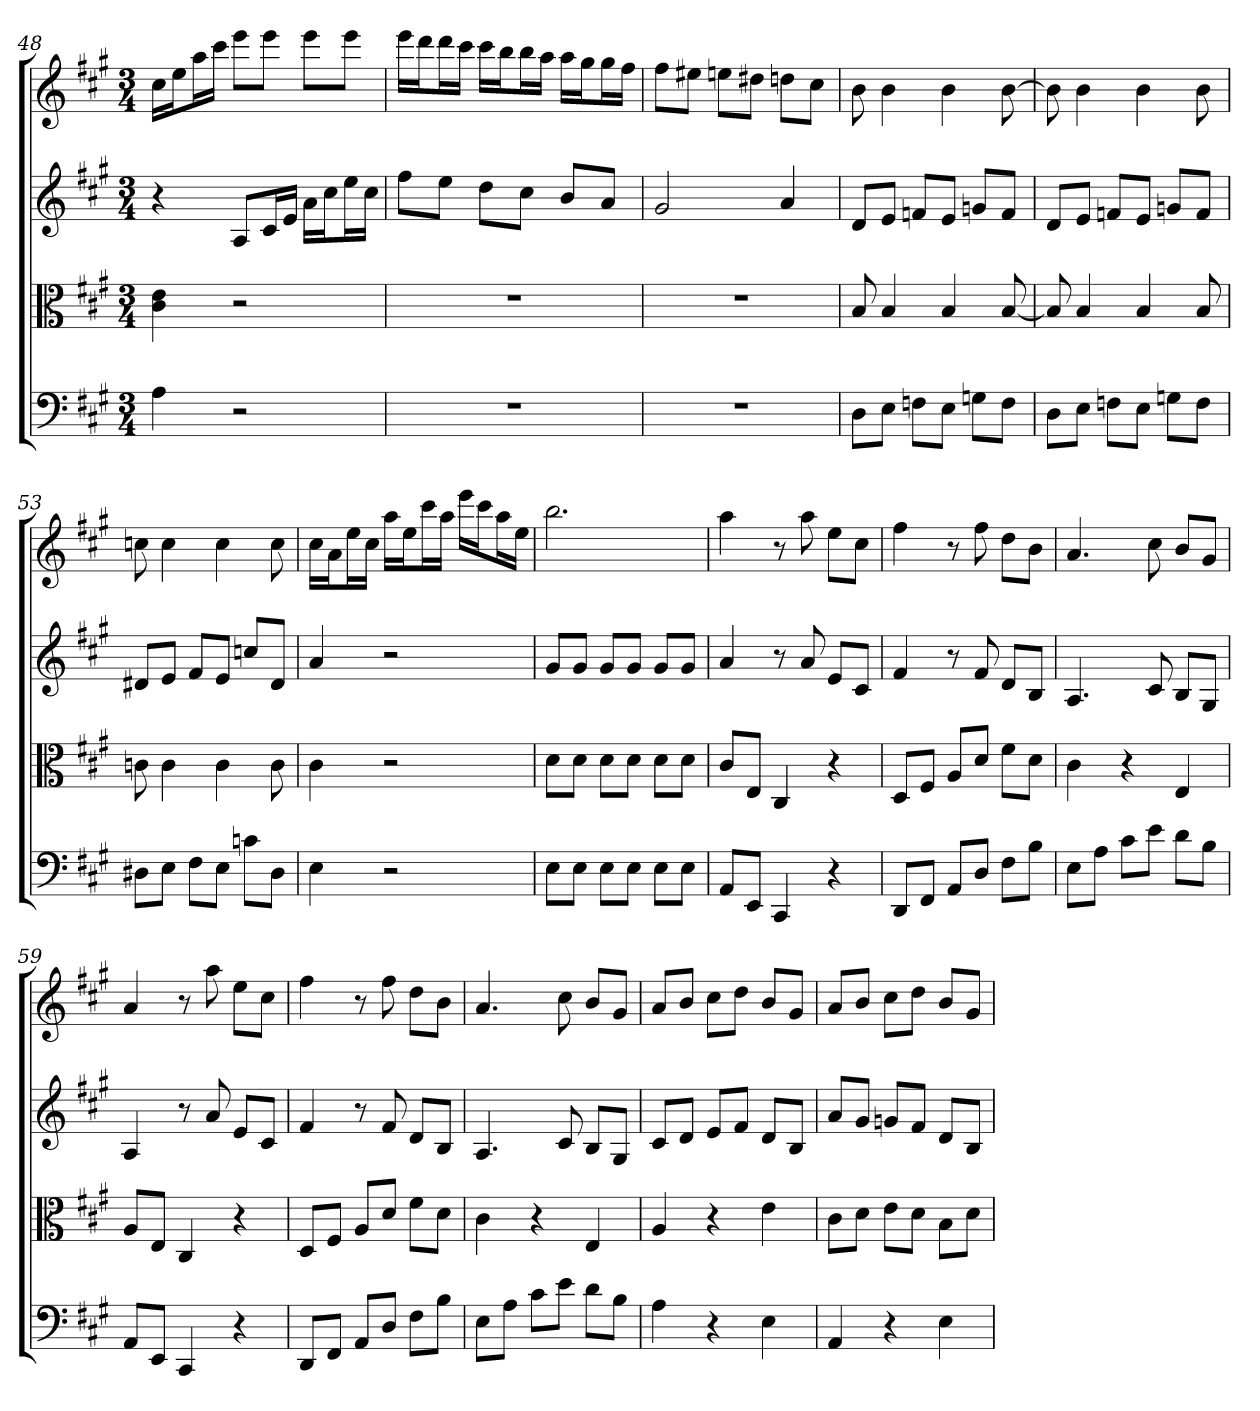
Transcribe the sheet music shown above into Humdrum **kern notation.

**kern	**kern	**kern	**kern
*part4	*part3	*part2	*part1
*staff4	*staff3	*staff2	*staff1
*clefF4	*clefC3	*	*
*k[f#c#g#]	*k[f#c#g#]	*k[f#c#g#]	*k[f#c#g#]
*f#:	*f#:	*f#:	*f#:
*M3/4	*M3/4	*M3/4	*M3/4
=48	=48	=48	=48
4A	4c# 4e	4r	16cc#LL
.	.	.	16eeJ
.	.	.	16aaL
.	.	.	16ccc#JJ
2r	2r	8AL	8eeeL
.	.	16c#L	8eeeJ
.	.	16eJJ	.
.	.	16aLL	8eeeL
.	.	16cc#J	.
.	.	16eeL	8eeeJ
.	.	16cc#JJ	.
=49	=49	=49	=49
2.r	2.r	8ff#L	16eeeLL
.	.	.	16dddJ
.	.	8eeJ	16dddL
.	.	.	16ccc#JJ
.	.	8ddL	16ccc#LL
.	.	.	16bbJ
.	.	8cc#J	16bbL
.	.	.	16aaJJ
.	.	8bL	16aaLL
.	.	.	16gg#J
.	.	8aJ	16gg#L
.	.	.	16ff#JJ
=50	=50	=50	=50
2.r	2.r	2g#	8ff#L
.	.	.	8ee#XJ
.	.	.	8eenL
.	.	.	8dd#XJ
.	.	4a	8ddnL
.	.	.	8cc#J
=51	=51	=51	=51
8D\L	8B	8dL	8b
8E\J	4B	8eJ	4b
8Fn\L	.	8fnL	.
8E\J	4B	8eJ	4b
8Gn\L	.	8gnL	.
8F\J	[8B	8fJ	[8b
=52	=52	=52	=52
8D\L	8B]	8dL	8b]
8E\J	4B	8eJ	4b
8Fn\L	.	8fnL	.
8E\J	4B	8eJ	4b
8Gn\L	.	8gnL	.
8F\J	8B	8fJ	8b
=53	=53	=53	=53
8D#X\L	8cn	8d#XL	8ccn
8E\J	4c	8eJ	4cc
8F#\L	.	8f#L	.
8E\J	4c	8eJ	4cc
8cn\L	.	8ccnL	.
8D#\J	8c	8d#J	8cc
=54	=54	=54	=54
4E	4c#	4a	16cc#LL
.	.	.	16aJ
.	.	.	16eeL
.	.	.	16cc#JJ
2r	2r	2r	16aaLL
.	.	.	16eeJ
.	.	.	16ccc#L
.	.	.	16aaJJ
.	.	.	16eeeLL
.	.	.	16ccc#J
.	.	.	16aaL
.	.	.	16eeJJ
=55	=55	=55	=55
8E\L	8d\L	8g#L	2.bb
8E\J	8d\J	8g#J	.
8E\L	8d\L	8g#L	.
8E\J	8d\J	8g#J	.
8E\L	8d\L	8g#L	.
8E\J	8d\J	8g#J	.
=56	=56	=56	=56
8AA/L	8c#/L	4a	4aa
8EE/J	8E/J	.	.
4CC#	4C#	8r	8r
.	.	8a	8aa
4r	4r	8eL	8eeL
.	.	8c#J	8cc#J
=57	=57	=57	=57
8DD/L	8D/L	4f#	4ff#
8FF#/J	8F#/J	.	.
8AA/L	8A/L	8r	8r
8D/J	8d/J	8f#	8ff#
8F#\L	8f#\L	8dL	8ddL
8B\J	8d\J	8BJ	8bJ
=58	=58	=58	=58
8E\L	4c#	4.A	4.a
8A\J	.	.	.
8c#\L	4r	.	.
8e\J	.	8c#	8cc#
8d\L	4E	8BL	8bL
8B\J	.	8G#J	8g#J
=59	=59	=59	=59
8AA/L	8A/L	4A	4a
8EE/J	8E/J	.	.
4CC#	4C#	8r	8r
.	.	8a	8aa
4r	4r	8eL	8eeL
.	.	8c#J	8cc#J
=60	=60	=60	=60
8DD/L	8D/L	4f#	4ff#
8FF#/J	8F#/J	.	.
8AA/L	8A/L	8r	8r
8D/J	8d/J	8f#	8ff#
8F#\L	8f#\L	8dL	8ddL
8B\J	8d\J	8BJ	8bJ
=61	=61	=61	=61
8E\L	4c#	4.A	4.a
8A\J	.	.	.
8c#\L	4r	.	.
8e\J	.	8c#	8cc#
8d\L	4E	8BL	8bL
8B\J	.	8G#J	8g#J
=62	=62	=62	=62
4A	4A	8c#L	8aL
.	.	8dJ	8bJ
4r	4r	8eL	8cc#L
.	.	8f#J	8ddJ
4E	4e	8dL	8bL
.	.	8BJ	8g#J
=63	=63	=63	=63
4AA	8c#\L	8aL	8aL
.	8d\J	8g#J	8bJ
4r	8e\L	8gnL	8cc#L
.	8d\J	8f#J	8ddJ
4E	8B\L	8dL	8bL
.	8d\J	8BJ	8g#J
=	=	=	=
*-	*-	*-	*-
